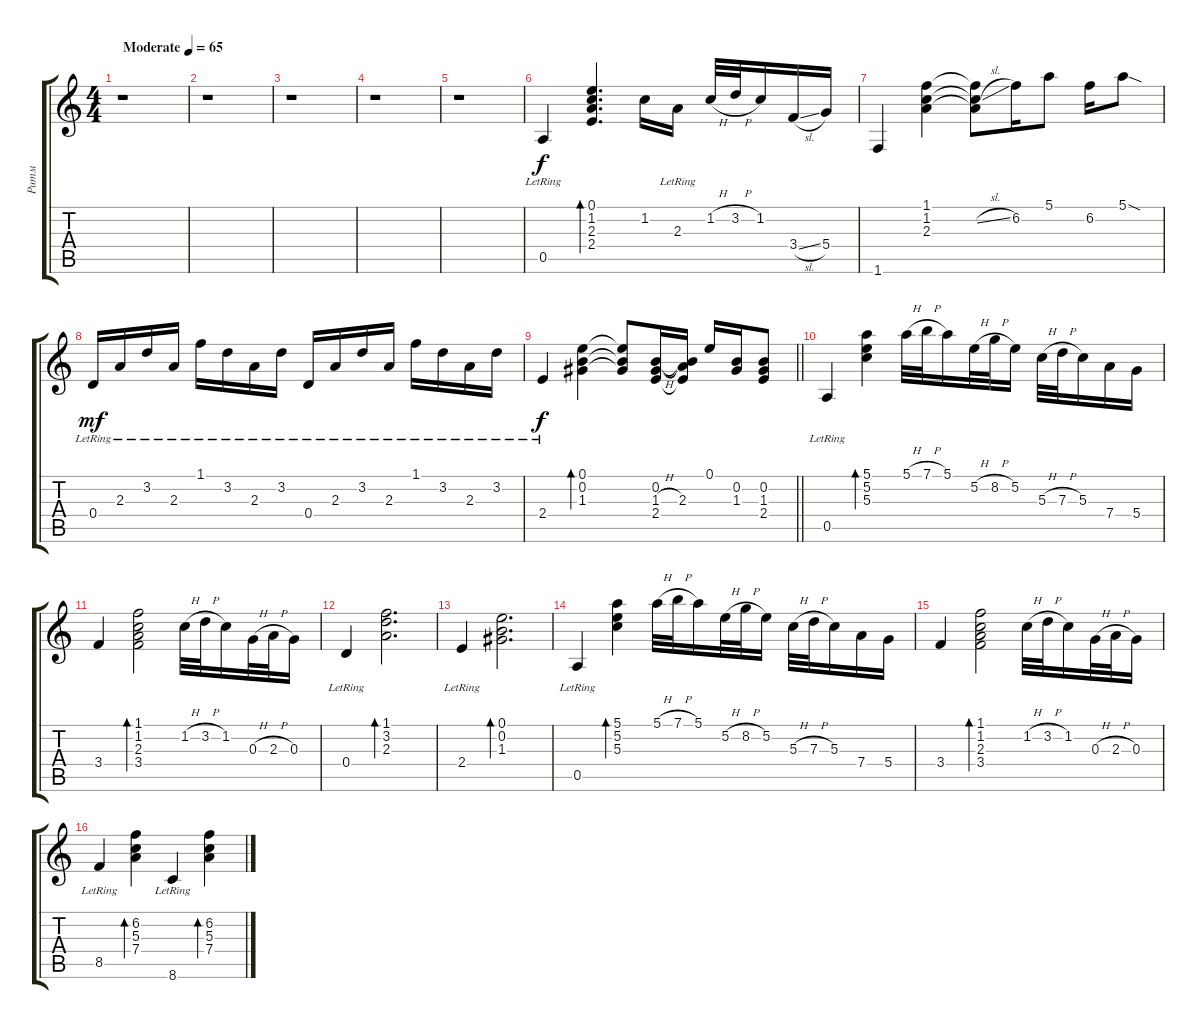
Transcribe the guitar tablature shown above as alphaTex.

\track ("Ритм" "Ритм") {instrument electricguitarclean}
\staff {score tabs}
\tuning (E4 B3 G3 D3 A2 E2) {hide}
\ts (4 4)
\tempo (65 "Moderate")
\clef g2
\ks c
r.1{dy f instrument electricguitarclean} |
r.1 |
r.1 |
r.1 |
r.1 |
0.5{lr}.4 (0.1 1.2 2.3 2.4).4{d bd 240} 1.2.16 2.3{lr}.16 1.2{h}.32 3.2{h}.32 1.2.16 3.4{sl}.16 5.4.16 |
1.6.4 (1.1 1.2 2.3).4 (1.1{t} 1.2{sl t} 2.3{t}).8 6.2.16 5.1.8 6.2.16 5.1{sod}.8 |
0.4{lr}.16{dy mf} 2.3{lr}.16 3.2{lr}.16 2.3{lr}.16 1.1{lr}.16 3.2{lr}.16 2.3{lr}.16 3.2{lr}.16 0.4{lr}.16 2.3{lr}.16 3.2{lr}.16 2.3{lr}.16 1.1{lr}.16 3.2{lr}.16 2.3{lr}.16 3.2{lr}.16 |
\barLineRight lightlight
2.4{lr}.4{dy f} (0.1 0.2 1.3).4{bd 120} (0.1{t} 0.2{t} 1.3{t}).8 (0.2 1.3{h} 2.4).16 (0.2{t} 2.3 2.4{t}).16 0.1.16 (0.2 1.3).16 (0.2 1.3 2.4).8 |
0.5{lr}.4 (5.1 5.2 5.3).4{bd 120} 5.1{h}.32 7.1{h}.32 5.1.16 5.2{h}.32 8.2{h}.32 5.2.16 5.3{h}.32 7.3{h}.32 5.3.16 7.4.16 5.4.16 |
3.4.4 (1.1 1.2 2.3 3.4).2{bd 120} 1.2{h}.32 3.2{h}.32 1.2.16 0.3{h}.32 2.3{h}.32 0.3.16 |
0.4{lr}.4 (1.1 3.2 2.3).2{d bd 120} |
2.4{lr}.4 (0.1 0.2 1.3).2{d bd 120} |
0.5{lr}.4 (5.1 5.2 5.3).4{bd 120} 5.1{h}.32 7.1{h}.32 5.1.16 5.2{h}.32 8.2{h}.32 5.2.16 5.3{h}.32 7.3{h}.32 5.3.16 7.4.16 5.4.16 |
3.4.4 (1.1 1.2 2.3 3.4).2{bd 120} 1.2{h}.32 3.2{h}.32 1.2.16 0.3{h}.32 2.3{h}.32 0.3.16 |
8.5{lr}.4 (6.2 5.3 7.4).4{bd 60} 8.6{lr}.4 (6.2 5.3 7.4).4{bd 60}
